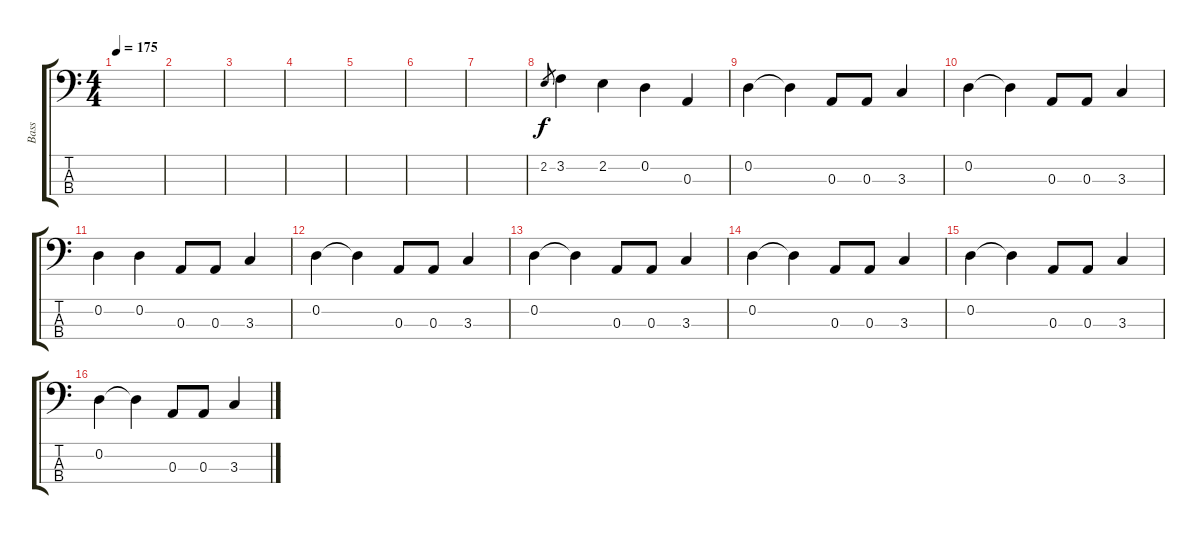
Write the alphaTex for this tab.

\track ("Bass" "Bass") {instrument slapbass2}
\staff {score tabs}
\tuning (G2 D2 A1 E1) {hide}
\ts (4 4)
\tempo 175
\clef f4
\ks c
|
|
|
|
|
|
|
2.2.8{gr} 3.2.4 2.2.4 0.2.4 0.3.4 |
0.2.4 0.2{t}.4 0.3.8 0.3.8 3.3.4 |
0.2.4 0.2{t}.4 0.3.8 0.3.8 3.3.4 |
0.2.4 0.2.4 0.3.8 0.3.8 3.3.4 |
0.2.4 0.2{t}.4 0.3.8 0.3.8 3.3.4 |
0.2.4 0.2{t}.4 0.3.8 0.3.8 3.3.4 |
0.2.4 0.2{t}.4 0.3.8 0.3.8 3.3.4 |
0.2.4 0.2{t}.4 0.3.8 0.3.8 3.3.4 |
0.2.4 0.2{t}.4 0.3.8 0.3.8 3.3.4
